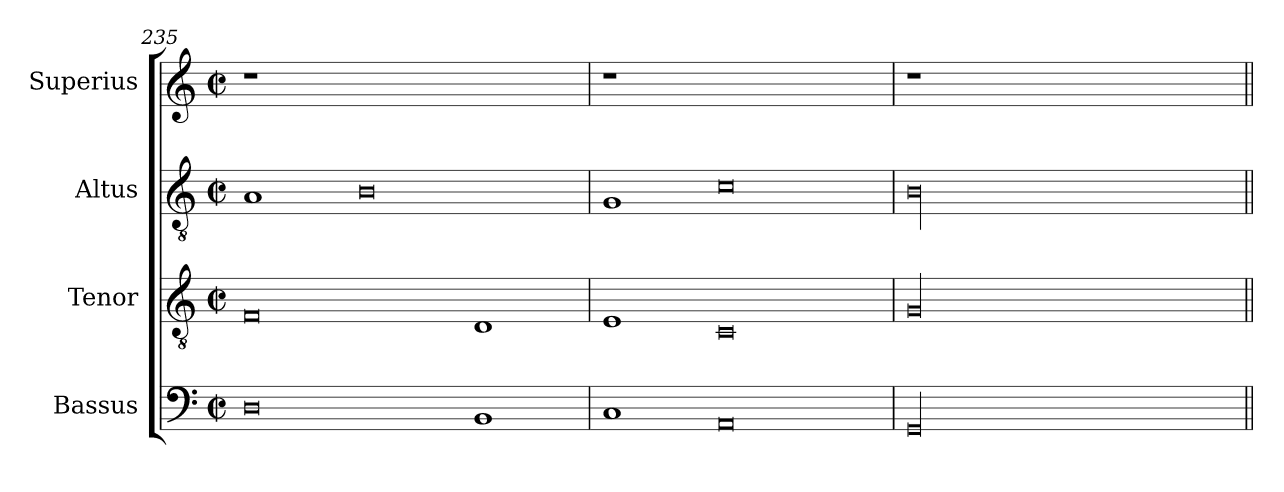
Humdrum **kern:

**kern	**kern	**kern	**kern
*part4	*part3	*part2	*part1
*staff4	*staff3	*staff2	*staff1
*I"Bassus	*I"Tenor	*I"Altus	*I"Superius
*I'B.	*I'T.	*I'A.	*I'S.
*clefF4	*clefGv2	*clefGv2	*clefG2
*	*ITrd7c12	*ITrd7c12	*
*k[]	*k[]	*k[]	*k[]
*C:	*C:	*C:	*C:
*M2/2	*M2/2	*M2/2	*M2/2
*met(c|)	*met(c|)	*met(c|)	*met(c|)
=235	=235	=235	=235
!	!	!	!LO:N:vis=1
0Di	0FFi	1AAi	1r
.	.	0BBi	0ryy
1BBi	1DDi	.	.
=236	=236	=236	=236
!	!	!	!LO:N:vis=1
1Ci	1EEi	1GGi	1r
0AAi	0CCi	0Ci	0ryy
=237	=237	=237	=237
!	!	!	!LO:N:vis=1
00GGi	00GGi	00BBi	1r
.	.	.	0.ryy
=||	=||	=||	=||
*-	*-	*-	*-
